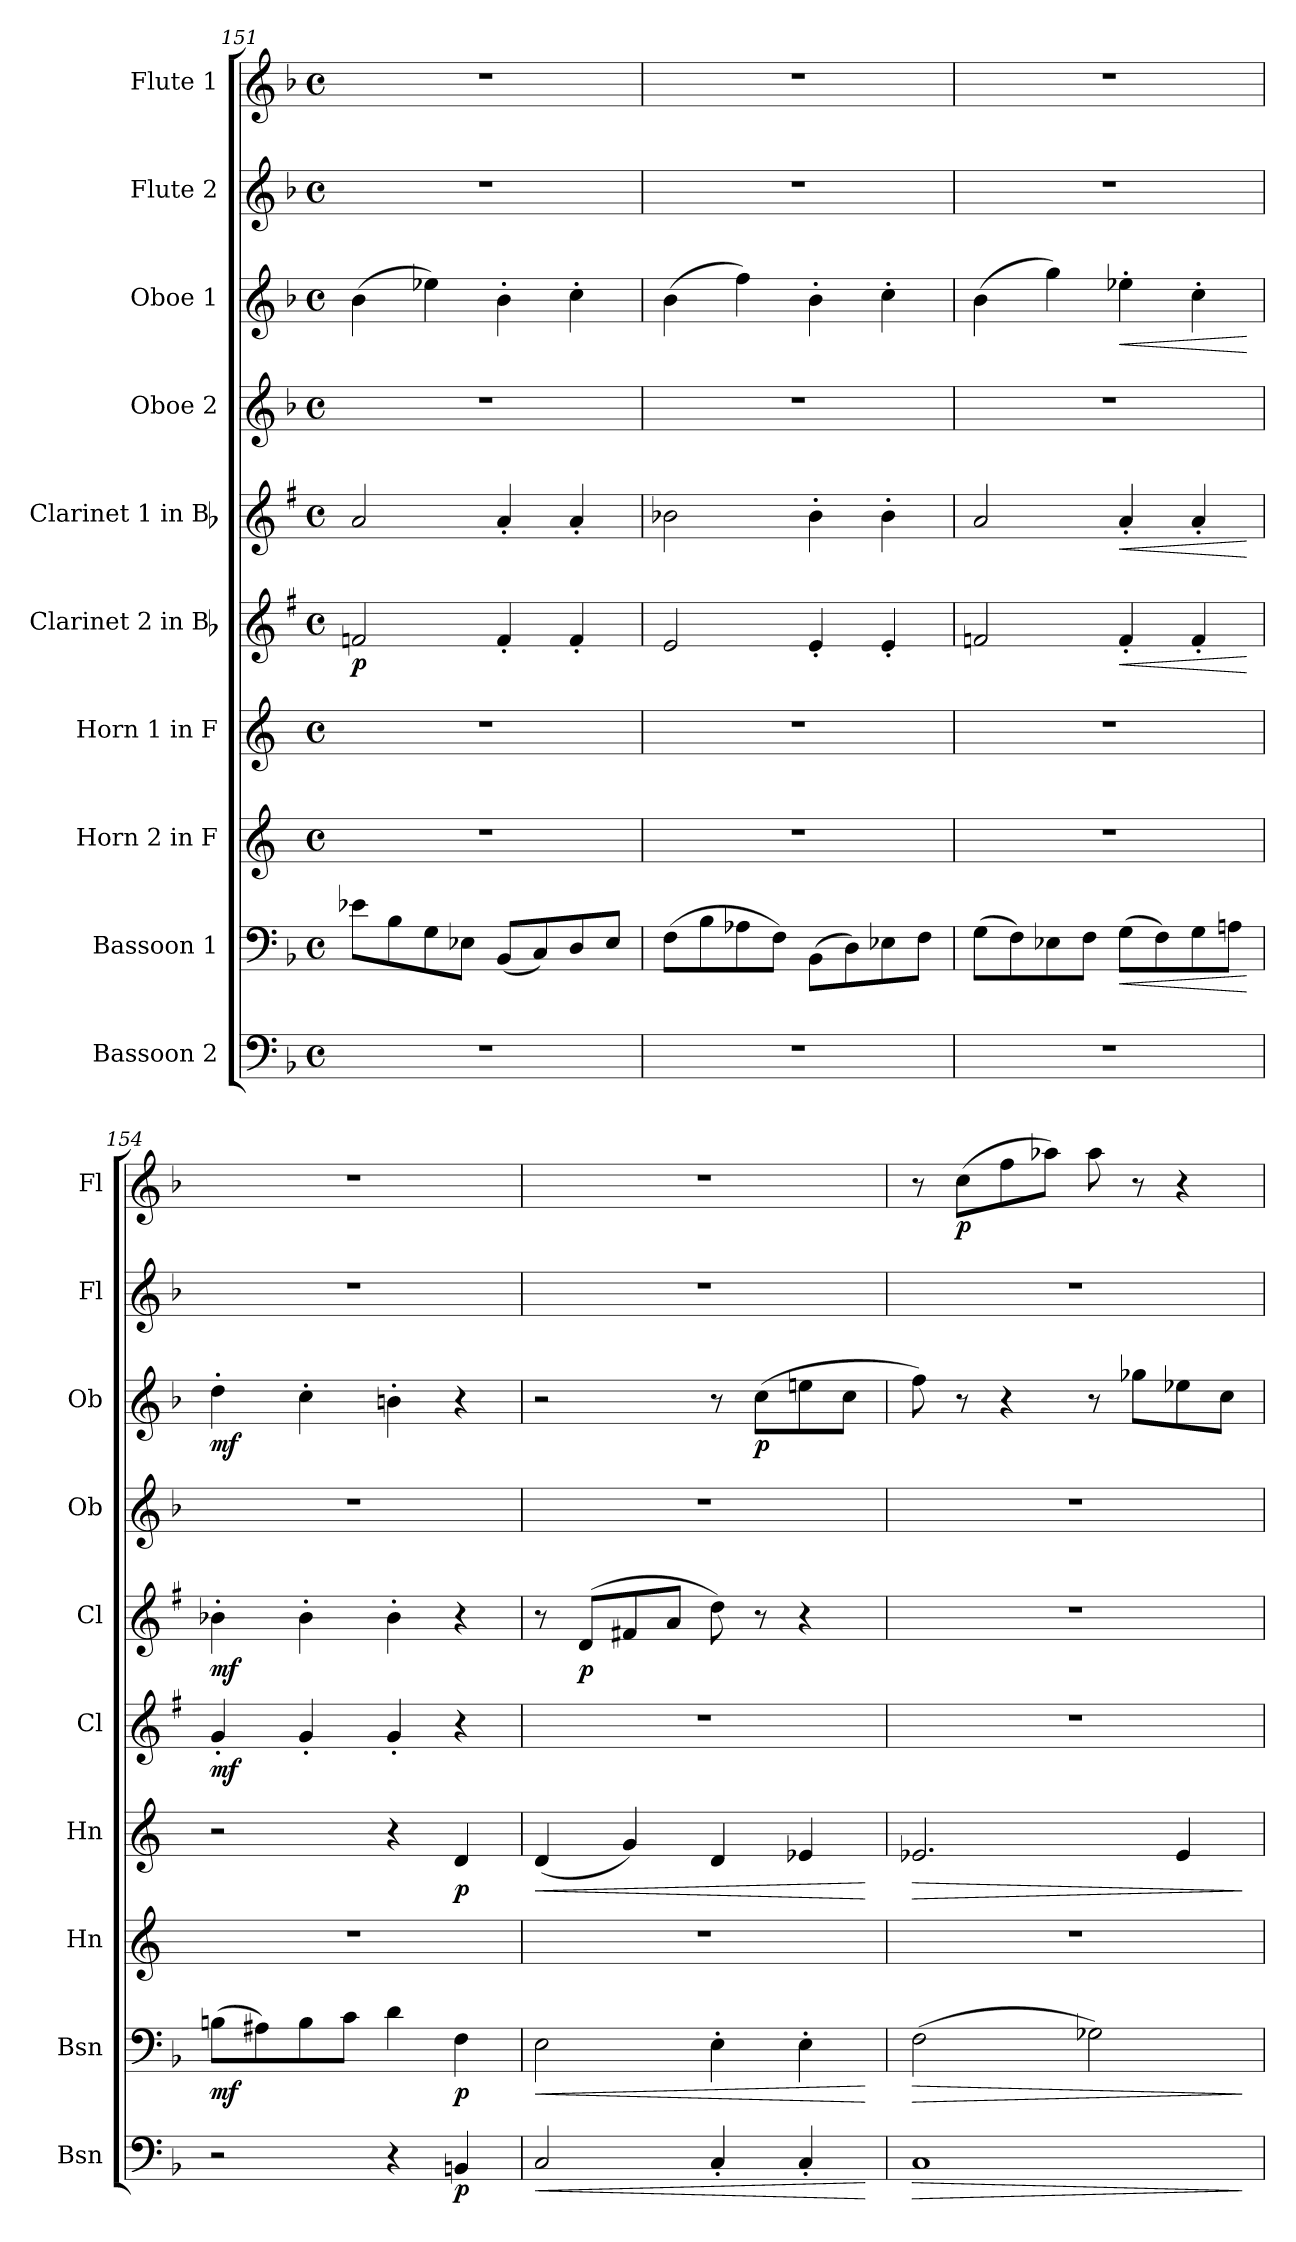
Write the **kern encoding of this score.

**kern	**dynam	**kern	**dynam	**kern	**kern	**dynam	**kern	**dynam	**kern	**dynam	**kern	**kern	**dynam	**kern	**kern	**dynam
*part10	*part10	*part9	*part9	*part8	*part7	*part7	*part6	*part6	*part5	*part5	*part4	*part3	*part3	*part2	*part1	*part1
*staff10	*staff10	*staff9	*staff9	*staff8	*staff7	*staff7	*staff6	*staff6	*staff5	*staff5	*staff4	*staff3	*staff3	*staff2	*staff1	*staff1
*I"Bassoon 2	*	*I"Bassoon 1	*	*I"Horn 2 in F	*I"Horn 1 in F	*	*I"Clarinet 2 in Bb	*	*I"Clarinet 1 in Bb	*	*I"Oboe 2	*I"Oboe 1	*	*I"Flute 2	*I"Flute 1	*
*I'Bsn	*	*I'Bsn	*	*I'Hn	*I'Hn	*	*I'Cl	*	*I'Cl	*	*I'Ob	*I'Ob	*	*I'Fl	*I'Fl	*
*clefF4	*	*clefF4	*	*clefG2	*clefG2	*	*clefG2	*	*clefG2	*	*clefG2	*clefG2	*	*clefG2	*clefG2	*
*	*	*	*	*ITrd4c7	*ITrd4c7	*	*ITrd1c2	*	*ITrd1c2	*	*	*	*	*	*	*
*k[b-]	*	*k[b-]	*	*k[b-]	*k[b-]	*	*k[b-]	*	*k[b-]	*	*k[b-]	*k[b-]	*	*k[b-]	*k[b-]	*
*M4/4	*	*M4/4	*	*M4/4	*M4/4	*	*M4/4	*	*M4/4	*	*M4/4	*M4/4	*	*M4/4	*M4/4	*
*met(c)	*	*met(c)	*	*met(c)	*met(c)	*	*met(c)	*	*met(c)	*	*met(c)	*met(c)	*	*met(c)	*met(c)	*
=151	=151	=151	=151	=151	=151	=151	=151	=151	=151	=151	=151	=151	=151	=151	=151	=151
!	!	!	!	!	!	!	!	!LO:DY:b	!	!	!	!	!	!	!	!
1r	.	8e-X\L	.	1r	1r	.	2e-X/	p	2g/	.	1r	(4b-\	.	1r	1r	.
.	.	8B-\	.	.	.	.	.	.	.	.	.	.	.	.	.	.
.	.	8G\	.	.	.	.	.	.	.	.	.	4ee-X\)	.	.	.	.
.	.	8E-X\J	.	.	.	.	.	.	.	.	.	.	.	.	.	.
.	.	(8BB-/L	.	.	.	.	4e-'/	.	4g'/	.	.	4b-'\	.	.	.	.
.	.	8C/)	.	.	.	.	.	.	.	.	.	.	.	.	.	.
.	.	8D/	.	.	.	.	4e-'/	.	4g'/	.	.	4cc'\	.	.	.	.
.	.	8E-/J	.	.	.	.	.	.	.	.	.	.	.	.	.	.
=152	=152	=152	=152	=152	=152	=152	=152	=152	=152	=152	=152	=152	=152	=152	=152	=152
1r	.	(8F\L	.	1r	1r	.	2d/	.	2a-X\	.	1r	(4b-\	.	1r	1r	.
.	.	8B-\	.	.	.	.	.	.	.	.	.	.	.	.	.	.
.	.	8A-X\	.	.	.	.	.	.	.	.	.	4ff\)	.	.	.	.
.	.	8F\J)	.	.	.	.	.	.	.	.	.	.	.	.	.	.
.	.	(8BB-\L	.	.	.	.	4d'/	.	4a-'\	.	.	4b-'\	.	.	.	.
.	.	8D\)	.	.	.	.	.	.	.	.	.	.	.	.	.	.
.	.	8E-X\	.	.	.	.	4d'/	.	4a-'\	.	.	4cc'\	.	.	.	.
.	.	8F\J	.	.	.	.	.	.	.	.	.	.	.	.	.	.
=153	=153	=153	=153	=153	=153	=153	=153	=153	=153	=153	=153	=153	=153	=153	=153	=153
1r	.	(8G\L	.	1r	1r	.	2e-X/	.	2g/	.	1r	(4b-\	.	1r	1r	.
.	.	8F\)	.	.	.	.	.	.	.	.	.	.	.	.	.	.
.	.	8E-X\	.	.	.	.	.	.	.	.	.	4gg\)	.	.	.	.
.	.	8F\J	.	.	.	.	.	.	.	.	.	.	.	.	.	.
!	!	!	!LO:HP:b	!	!	!	!	!LO:HP:b	!	!LO:HP:b	!	!	!LO:HP:b	!	!	!
.	.	(8G\L	<	.	.	.	4e-'/	<	4g'/	<	.	4ee-X'\	<	.	.	.
.	.	8F\)	.	.	.	.	.	.	.	.	.	.	.	.	.	.
.	.	8G\	.	.	.	.	4e-'/	.	4g'/	.	.	4cc'\	.	.	.	.
.	.	8An\J	.	.	.	.	.	.	.	.	.	.	.	.	.	.
.	.	.	[	.	.	.	.	[	.	[	.	.	[	.	.	.
=154	=154	=154	=154	=154	=154	=154	=154	=154	=154	=154	=154	=154	=154	=154	=154	=154
!	!	!	!LO:DY:b	!	!	!	!	!LO:DY:b	!	!LO:DY:b	!	!	!LO:DY:b	!	!	!
2r	.	(8Bn\L	mf	1r	2r	.	4f'/	mf	4a-X'\	mf	1r	4dd'\	mf	1r	1r	.
.	.	8A#X\)	.	.	.	.	.	.	.	.	.	.	.	.	.	.
.	.	8B\	.	.	.	.	4f'/	.	4a-'\	.	.	4cc'\	.	.	.	.
.	.	8c\J	.	.	.	.	.	.	.	.	.	.	.	.	.	.
4r	.	4d\	.	.	4r	.	4f'/	.	4a-'\	.	.	4bn'\	.	.	.	.
!	!LO:DY:b	!	!LO:DY:b	!	!	!LO:DY:b	!	!	!	!	!	!	!	!	!	!
4BBn/	p	4F\	p	.	4G/	p	4r	.	4r	.	.	4r	.	.	.	.
=155	=155	=155	=155	=155	=155	=155	=155	=155	=155	=155	=155	=155	=155	=155	=155	=155
!	!LO:HP:b	!	!LO:HP:b	!	!	!LO:HP:b	!	!	!	!	!	!	!	!	!	!
2C/	<	2E\	<	1r	(4G/	<	1r	.	8r	.	1r	2r	.	1r	1r	.
!	!	!	!	!	!	!	!	!	!	!LO:DY:b	!	!	!	!	!	!
.	.	.	.	.	.	.	.	.	(<8c/L	p	.	.	.	.	.	.
.	.	.	.	.	4c/)	.	.	.	8en/	.	.	.	.	.	.	.
.	.	.	.	.	.	.	.	.	8g/J	.	.	.	.	.	.	.
4C'/	.	4E'\	.	.	4G/	.	.	.	8cc\)	.	.	8r	.	.	.	.
!	!	!	!	!	!	!	!	!	!	!	!	!	!LO:DY:b	!	!	!
.	.	.	.	.	.	.	.	.	8r	.	.	(8cc\L	p	.	.	.
4C'/	.	4E'\	.	.	4A-X/	.	.	.	4r	.	.	8een\	.	.	.	.
.	.	.	.	.	.	.	.	.	.	.	.	8cc\J	.	.	.	.
.	[	.	[	.	.	[	.	.	.	.	.	.	.	.	.	.
=156	=156	=156	=156	=156	=156	=156	=156	=156	=156	=156	=156	=156	=156	=156	=156	=156
!	!LO:HP:b	!	!LO:HP:b	!	!	!LO:HP:b	!	!	!	!	!	!	!	!	!	!
1C	>	(2F\	>	1r	2.A-X/	>	1r	.	1r	.	1r	8ff\)	.	1r	8r	.
!	!	!	!	!	!	!	!	!	!	!	!	!	!	!	!	!LO:DY:b
.	.	.	.	.	.	.	.	.	.	.	.	8r	.	.	(8cc\L	p
.	.	.	.	.	.	.	.	.	.	.	.	4r	.	.	8ff\	.
.	.	.	.	.	.	.	.	.	.	.	.	.	.	.	8aa-X\J)	.
.	.	2G-X\)	.	.	.	.	.	.	.	.	.	8r	.	.	8aa-\	.
.	.	.	.	.	.	.	.	.	.	.	.	8gg-X\L	.	.	8r	.
.	.	.	.	.	4A-/	.	.	.	.	.	.	8ee-X\	.	.	4r	.
.	.	.	.	.	.	.	.	.	.	.	.	8cc\J	.	.	.	.
.	]	.	]	.	.	]	.	.	.	.	.	.	.	.	.	.
=	=	=	=	=	=	=	=	=	=	=	=	=	=	=	=	=
*-	*-	*-	*-	*-	*-	*-	*-	*-	*-	*-	*-	*-	*-	*-	*-	*-
